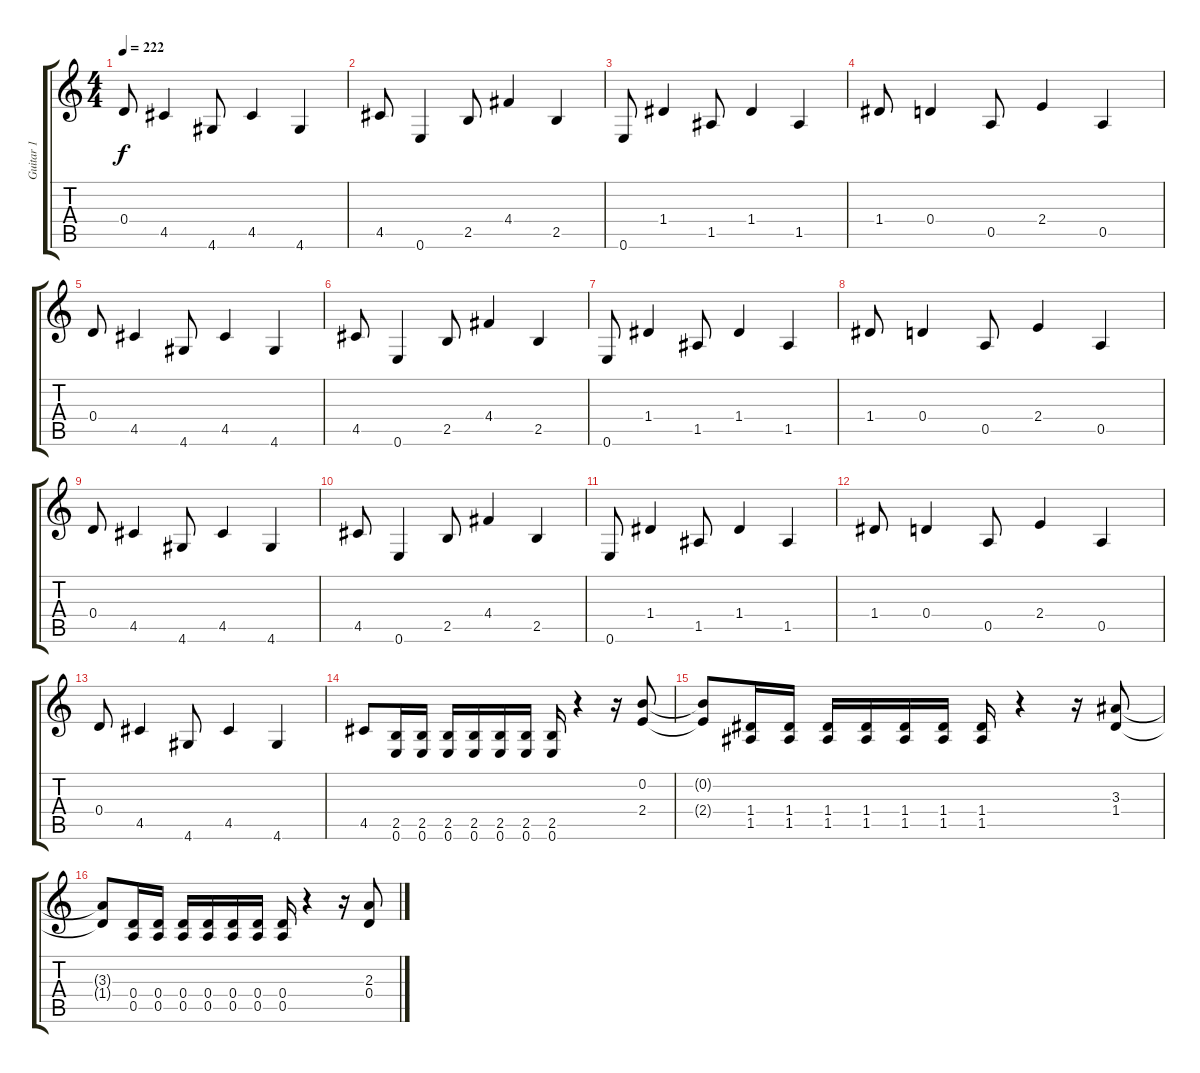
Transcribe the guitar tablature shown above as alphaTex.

\track ("Guitar 1" "Guitar 1") {instrument overdrivenguitar}
\staff {score tabs}
\tuning (E4 B3 G3 D3 A2 E2) {hide}
\ts (4 4)
\tempo 222
\clef g2
\ks c
0.4.8{dy f} 4.5.4 4.6.8 4.5.4 4.6.4 |
4.5.8 0.6.4 2.5.8 4.4.4 2.5.4 |
0.6.8 1.4.4 1.5.8 1.4.4 1.5.4 |
1.4.8 0.4.4 0.5.8 2.4.4 0.5.4 |
0.4.8 4.5.4 4.6.8 4.5.4 4.6.4 |
4.5.8 0.6.4 2.5.8 4.4.4 2.5.4 |
0.6.8 1.4.4 1.5.8 1.4.4 1.5.4 |
1.4.8 0.4.4 0.5.8 2.4.4 0.5.4 |
0.4.8 4.5.4 4.6.8 4.5.4 4.6.4 |
4.5.8 0.6.4 2.5.8 4.4.4 2.5.4 |
0.6.8 1.4.4 1.5.8 1.4.4 1.5.4 |
1.4.8 0.4.4 0.5.8 2.4.4 0.5.4 |
0.4.8 4.5.4 4.6.8 4.5.4 4.6.4 |
4.5.8 (2.5 0.6).16 (2.5 0.6).16 (2.5 0.6).16 (2.5 0.6).16 (2.5 0.6).16 (2.5 0.6).16 (2.5 0.6).16 r.4 r.16 (0.2 2.4).8 |
(0.2{t} 2.4{t}).8 (1.4 1.5).16 (1.4 1.5).16 (1.4 1.5).16 (1.4 1.5).16 (1.4 1.5).16 (1.4 1.5).16 (1.4 1.5).16 r.4 r.16 (3.3 1.4).8 |
(3.3{t} 1.4{t}).8 (0.4 0.5).16 (0.4 0.5).16 (0.4 0.5).16 (0.4 0.5).16 (0.4 0.5).16 (0.4 0.5).16 (0.4 0.5).16 r.4 r.16 (2.3 0.4).8
